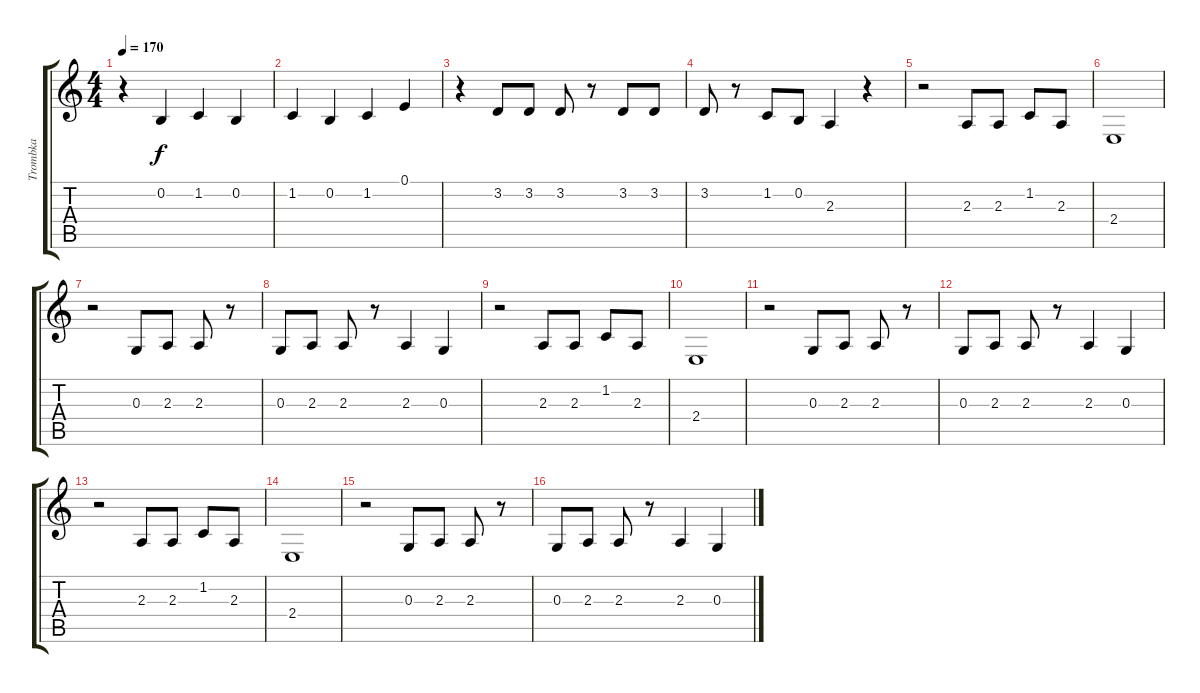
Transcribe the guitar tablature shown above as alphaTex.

\track ("Trombka" "Trombka") {instrument trumpet}
\staff {score tabs}
\tuning (E4 B3 G3 D3 A2 E2) {hide}
\ts (4 4)
\tempo 170
\clef g2
\ks c
r.4{dy f} 0.2.4 1.2.4 0.2.4 |
1.2.4 0.2.4 1.2.4 0.1.4 |
r.4 3.2.8 3.2.8 3.2.8 r.8 3.2.8 3.2.8 |
3.2.8 r.8 1.2.8 0.2.8 2.3.4 r.4 |
r.2 2.3.8 2.3.8 1.2.8 2.3.8 |
2.4.1 |
r.2 0.3.8 2.3.8 2.3.8 r.8 |
0.3.8 2.3.8 2.3.8 r.8 2.3.4 0.3.4 |
r.2 2.3.8 2.3.8 1.2.8 2.3.8 |
2.4.1 |
r.2 0.3.8 2.3.8 2.3.8 r.8 |
0.3.8 2.3.8 2.3.8 r.8 2.3.4 0.3.4 |
r.2 2.3.8 2.3.8 1.2.8 2.3.8 |
2.4.1 |
r.2 0.3.8 2.3.8 2.3.8 r.8 |
0.3.8 2.3.8 2.3.8 r.8 2.3.4 0.3.4
